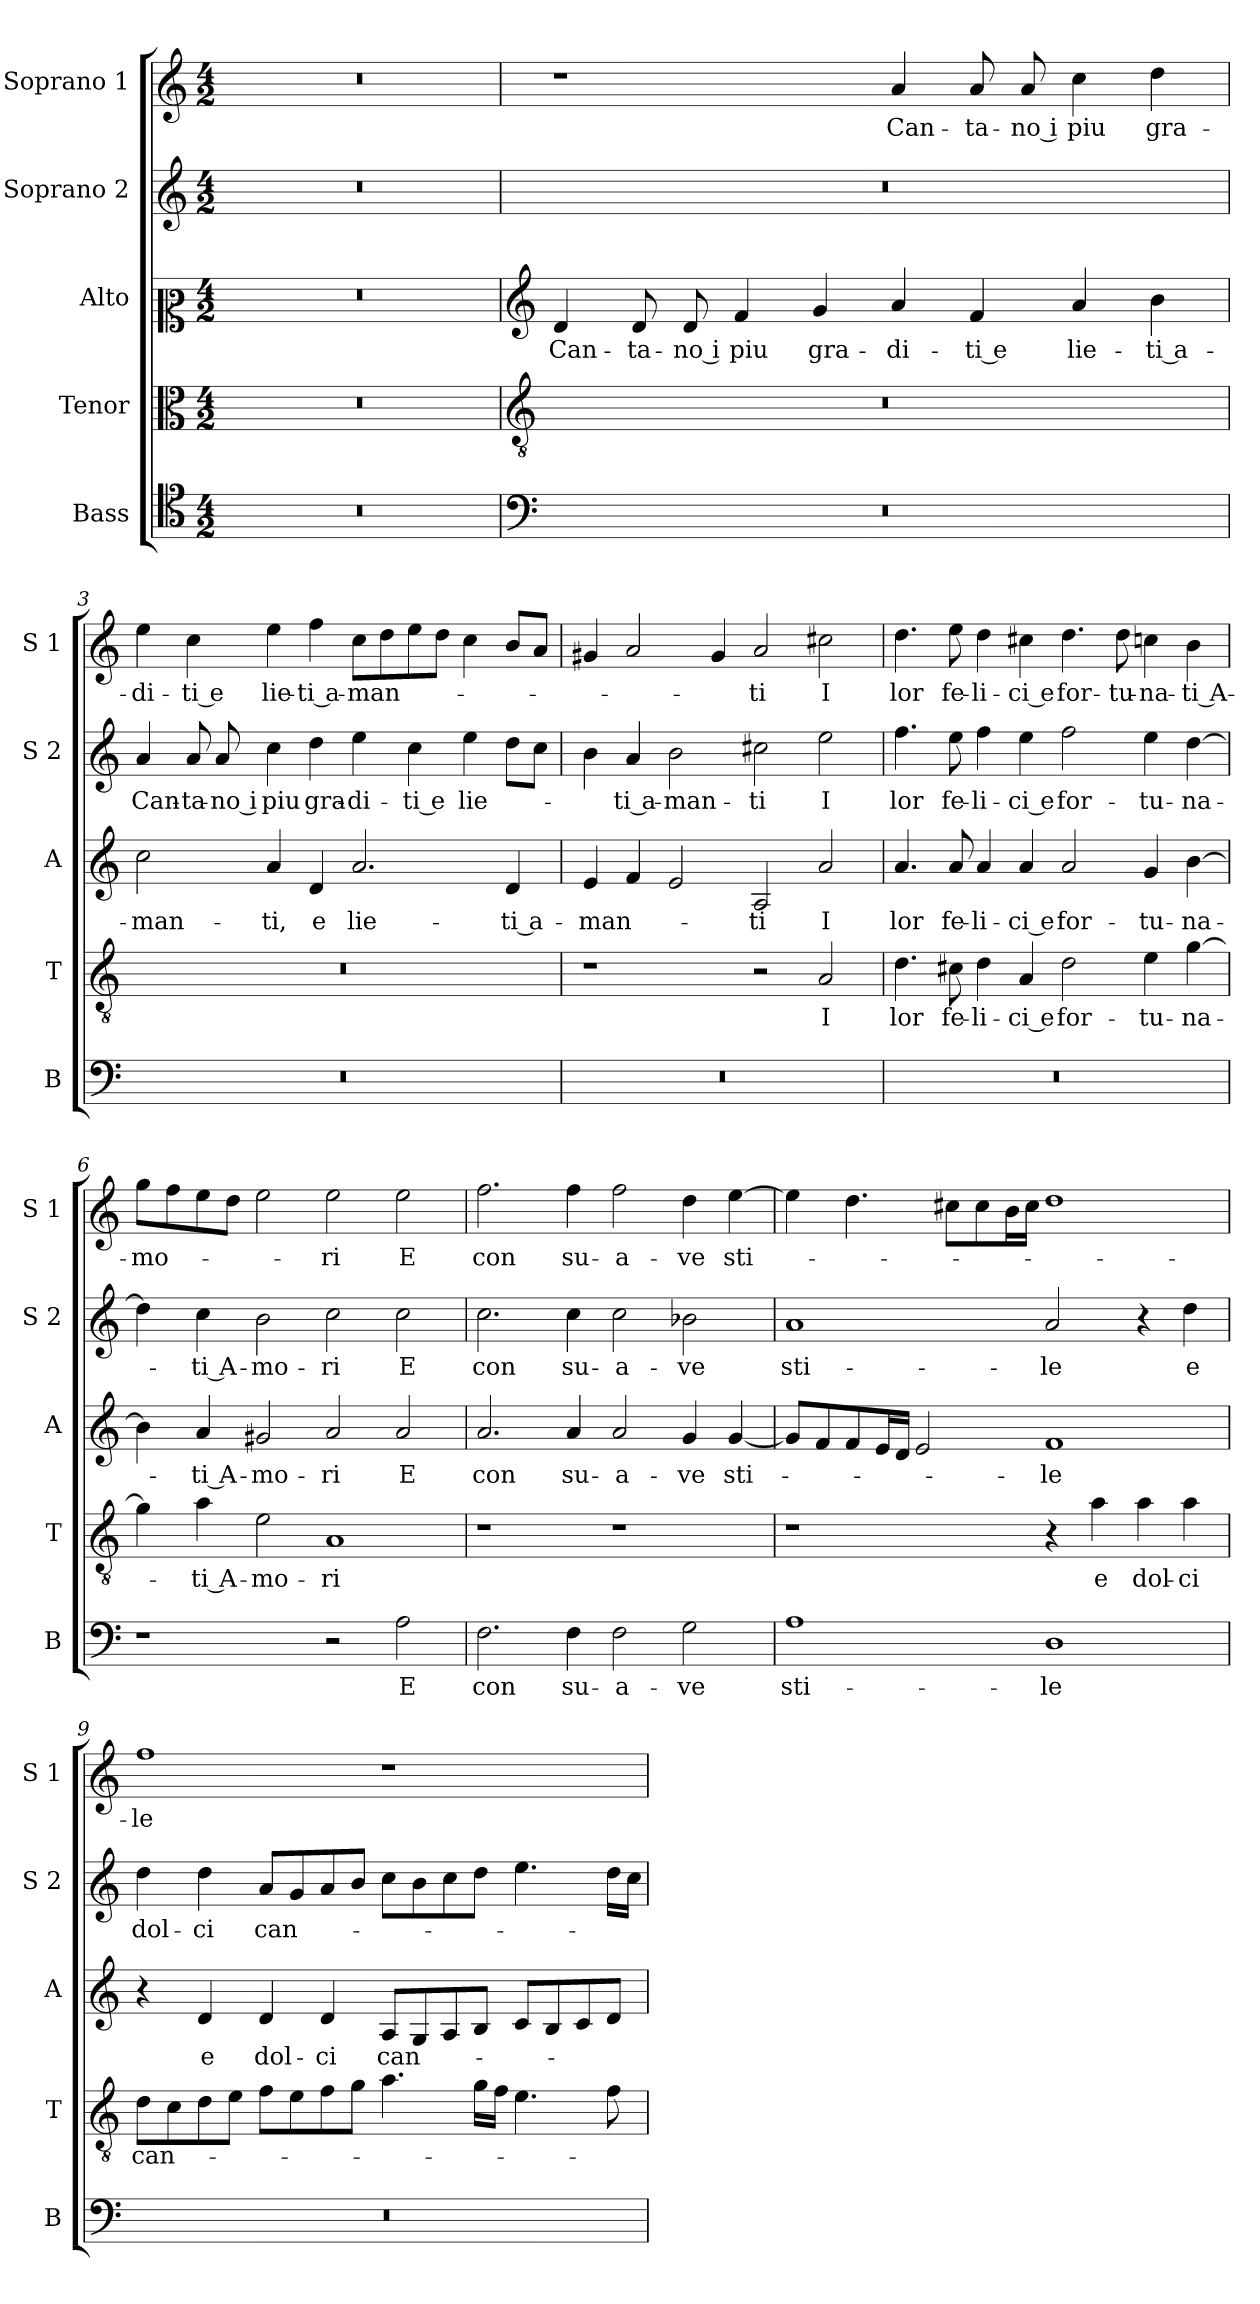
**kern	**text	**kern	**text	**kern	**text	**kern	**text	**kern	**text
*part5	*part5	*part4	*part4	*part3	*part3	*part2	*part2	*part1	*part1
*staff5	*staff5	*staff4	*staff4	*staff3	*staff3	*staff2	*staff2	*staff1	*staff1
*I"Bass	*	*I"Tenor	*	*I"Alto	*	*I"Soprano 2	*	*I"Soprano 1	*
*I'B	*	*I'T	*	*I'A	*	*I'S 2	*	*I'S 1	*
*clefC4	*	*clefC3	*	*clefC2	*	*clefG2	*	*clefG2	*
*k[]	*	*k[]	*	*k[]	*	*k[]	*	*k[]	*
*C:	*	*C:	*	*C:	*	*C:	*	*C:	*
*M4/2	*	*M4/2	*	*M4/2	*	*M4/2	*	*M4/2	*
=1	=1	=1	=1	=1	=1	=1	=1	=1	=1
0r	.	0r	.	0r	.	0r	.	0r	.
=2	=2	=2	=2	=2	=2	=2	=2	=2	=2
*clefF4	*	*clefGv2	*	*clefG2	*	*	*	*	*
!	!	!	!	!	!LO:LY:b	!	!	!	!
0r	.	0r	.	4d/	Can-	0r	.	1r	.
!	!	!	!	!	!LO:LY:b	!	!	!	!
.	.	.	.	8d/	-ta-	.	.	.	.
!	!	!	!	!	!LO:LY:b	!	!	!	!
.	.	.	.	8d/	-no i	.	.	.	.
!	!	!	!	!	!LO:LY:b	!	!	!	!
.	.	.	.	4f/	piu	.	.	.	.
!	!	!	!	!	!LO:LY:b	!	!	!	!
.	.	.	.	4g/	gra-	.	.	.	.
!	!	!	!	!	!LO:LY:b	!	!	!	!LO:LY:b
.	.	.	.	4a/	-di-	.	.	4a/	Can-
!	!	!	!	!	!LO:LY:b	!	!	!	!LO:LY:b
.	.	.	.	4f/	-ti e	.	.	8a/	-ta-
!	!	!	!	!	!	!	!	!	!LO:LY:b
.	.	.	.	.	.	.	.	8a/	-no i
!	!	!	!	!	!LO:LY:b	!	!	!	!LO:LY:b
.	.	.	.	4a/	lie-	.	.	4cc\	piu
!	!	!	!	!	!LO:LY:b	!	!	!	!LO:LY:b
.	.	.	.	4b\	-ti a-	.	.	4dd\	gra-
=3	=3	=3	=3	=3	=3	=3	=3	=3	=3
!	!	!	!	!	!LO:LY:b	!	!LO:LY:b	!	!LO:LY:b
0r	.	0r	.	2cc\	-man-	4a/	Can-	4ee\	-di-
!	!	!	!	!	!	!	!LO:LY:b	!	!LO:LY:b
.	.	.	.	.	.	8a/	-ta-	4cc\	-ti e
!	!	!	!	!	!	!	!LO:LY:b	!	!
.	.	.	.	.	.	8a/	-no i	.	.
!	!	!	!	!	!LO:LY:b	!	!LO:LY:b	!	!LO:LY:b
.	.	.	.	4a/	-ti,	4cc\	piu	4ee\	lie-
!	!	!	!	!	!LO:LY:b	!	!LO:LY:b	!	!LO:LY:b
.	.	.	.	4d/	e	4dd\	gra-	4ff\	-ti a-
!	!	!	!	!	!LO:LY:b	!	!LO:LY:b	!	!LO:LY:b
.	.	.	.	2.a/	lie-	4ee\	-di-	8cc\L	-man-
.	.	.	.	.	.	.	.	8dd\	.
!	!	!	!	!	!	!	!LO:LY:b	!	!
.	.	.	.	.	.	4cc\	-ti e	8ee\	.
.	.	.	.	.	.	.	.	8dd\J	.
!	!	!	!	!	!	!	!LO:LY:b	!	!
.	.	.	.	.	.	4ee\	lie-	4cc\	.
!	!	!	!	!	!LO:LY:b	!	!	!	!
.	.	.	.	4d/	-ti a-	8dd\L	.	8b/L	.
.	.	.	.	.	.	8cc\J	.	8a/J	.
!!LO:LB:g=z
=4	=4	=4	=4	=4	=4	=4	=4	=4	=4
!	!	!	!	!	!LO:LY:b	!	!	!	!
0r	.	1r	.	4e/	-man-	4b\	.	4g#X/	.
!	!	!	!	!	!	!	!LO:LY:b	!	!
.	.	.	.	4f/	.	4a/	-ti a-	2a/	.
!	!	!	!	!	!	!	!LO:LY:b	!	!
.	.	.	.	2e/	.	2b\	-man-	.	.
.	.	.	.	.	.	.	.	4g#/	.
!	!	!	!	!	!LO:LY:b	!	!LO:LY:b	!	!LO:LY:b
.	.	2r	.	2A/	-ti	2cc#X\	-ti	2a/	-ti
!	!	!	!LO:LY:b	!	!LO:LY:b	!	!LO:LY:b	!	!LO:LY:b
.	.	2A/	I	2a/	I	2ee\	I	2cc#X\	I
=5	=5	=5	=5	=5	=5	=5	=5	=5	=5
!	!	!	!LO:LY:b	!	!LO:LY:b	!	!LO:LY:b	!	!LO:LY:b
0r	.	4.d\	lor	4.a/	lor	4.ff\	lor	4.dd\	lor
!	!	!	!LO:LY:b	!	!LO:LY:b	!	!LO:LY:b	!	!LO:LY:b
.	.	8c#X\	fe-	8a/	fe-	8ee\	fe-	8ee\	fe-
!	!	!	!LO:LY:b	!	!LO:LY:b	!	!LO:LY:b	!	!LO:LY:b
.	.	4d\	-li-	4a/	-li-	4ff\	-li-	4dd\	-li-
!	!	!	!LO:LY:b	!	!LO:LY:b	!	!LO:LY:b	!	!LO:LY:b
.	.	4A/	-ci e	4a/	-ci e	4ee\	-ci e	4cc#X\	-ci e
!	!	!	!LO:LY:b	!	!LO:LY:b	!	!LO:LY:b	!	!LO:LY:b
.	.	2d\	for-	2a/	for-	2ff\	for-	4.dd\	for-
!	!	!	!	!	!	!	!	!	!LO:LY:b
.	.	.	.	.	.	.	.	8dd\	-tu-
!	!	!	!LO:LY:b	!	!LO:LY:b	!	!LO:LY:b	!	!LO:LY:b
.	.	4e\	-tu-	4g/	-tu-	4ee\	-tu-	4ccn\	-na-
!	!	!	!LO:LY:b	!	!LO:LY:b	!	!LO:LY:b	!	!LO:LY:b
.	.	[4g\	-na-	[4b\	-na-	[4dd\	-na-	4b\	-ti A-
=6	=6	=6	=6	=6	=6	=6	=6	=6	=6
!	!	!	!	!	!	!	!	!	!LO:LY:b
1r	.	4g\]	.	4b\]	.	4dd\]	.	8gg\L	-mo-
.	.	.	.	.	.	.	.	8ff\	.
!	!	!	!LO:LY:b	!	!LO:LY:b	!	!LO:LY:b	!	!
.	.	4a\	-ti A-	4a/	-ti A-	4cc\	-ti A-	8ee\	.
.	.	.	.	.	.	.	.	8dd\J	.
!	!	!	!LO:LY:b	!	!LO:LY:b	!	!LO:LY:b	!	!
.	.	2e\	-mo-	2g#X/	-mo-	2b\	-mo-	2ee\	.
!	!	!	!LO:LY:b	!	!LO:LY:b	!	!LO:LY:b	!	!LO:LY:b
2r	.	1A	-ri	2a/	-ri	2cc\	-ri	2ee\	-ri
!	!LO:LY:b	!	!	!	!LO:LY:b	!	!LO:LY:b	!	!LO:LY:b
2A\	E	.	.	2a/	E	2cc\	E	2ee\	E
=7	=7	=7	=7	=7	=7	=7	=7	=7	=7
!	!LO:LY:b	!	!	!	!LO:LY:b	!	!LO:LY:b	!	!LO:LY:b
2.F\	con	1r	.	2.a/	con	2.cc\	con	2.ff\	con
!	!LO:LY:b	!	!	!	!LO:LY:b	!	!LO:LY:b	!	!LO:LY:b
4F\	su-	.	.	4a/	su-	4cc\	su-	4ff\	su-
!	!LO:LY:b	!	!	!	!LO:LY:b	!	!LO:LY:b	!	!LO:LY:b
2F\	-a-	1r	.	2a/	-a-	2cc\	-a-	2ff\	-a-
!	!LO:LY:b	!	!	!	!LO:LY:b	!	!LO:LY:b	!	!LO:LY:b
2G\	-ve	.	.	4g/	-ve	2b-X\	-ve	4dd\	-ve
!	!	!	!	!	!LO:LY:b	!	!	!	!LO:LY:b
.	.	.	.	[4g/	sti-	.	.	[4ee\	sti-
!!LO:PB:g=z
=8	=8	=8	=8	=8	=8	=8	=8	=8	=8
!	!LO:LY:b	!	!	!	!	!	!LO:LY:b	!	!
1A	sti-	1r	.	8g/L]	.	1a	sti-	4ee\]	.
.	.	.	.	8f/	.	.	.	.	.
.	.	.	.	8f/	.	.	.	4.dd\	.
.	.	.	.	16e/L	.	.	.	.	.
.	.	.	.	16d/JJ	.	.	.	.	.
.	.	.	.	2e/	.	.	.	.	.
.	.	.	.	.	.	.	.	8cc#X\L	.
.	.	.	.	.	.	.	.	8cc#\	.
.	.	.	.	.	.	.	.	16b\L	.
.	.	.	.	.	.	.	.	16cc#\JJ	.
!	!LO:LY:b	!	!	!	!LO:LY:b	!	!LO:LY:b	!	!
1D	-le	4r	.	1f	-le	2a/	-le	1dd	.
!	!	!	!LO:LY:b	!	!	!	!	!	!
.	.	4a\	e	.	.	.	.	.	.
!	!	!	!LO:LY:b	!	!	!	!	!	!
.	.	4a\	dol-	.	.	4r	.	.	.
!	!	!	!LO:LY:b	!	!	!	!LO:LY:b	!	!
.	.	4a\	-ci	.	.	4dd\	e	.	.
=9	=9	=9	=9	=9	=9	=9	=9	=9	=9
!	!	!	!LO:LY:b	!	!	!	!LO:LY:b	!	!LO:LY:b
0r	.	8d\L	can-	4r	.	4dd\	dol-	1ff	-le
.	.	8c\	.	.	.	.	.	.	.
!	!	!	!	!	!LO:LY:b	!	!LO:LY:b	!	!
.	.	8d\	.	4d/	e	4dd\	-ci	.	.
.	.	8e\J	.	.	.	.	.	.	.
!	!	!	!	!	!LO:LY:b	!	!LO:LY:b	!	!
.	.	8f\L	.	4d/	dol-	8a/L	can-	.	.
.	.	8e\	.	.	.	8g/	.	.	.
!	!	!	!	!	!LO:LY:b	!	!	!	!
.	.	8f\	.	4d/	-ci	8a/	.	.	.
.	.	8g\J	.	.	.	8b/J	.	.	.
!	!	!	!	!	!LO:LY:b	!	!	!	!
.	.	4.a\	.	8A/L	can-	8cc\L	.	1r	.
.	.	.	.	8G/	.	8b\	.	.	.
.	.	.	.	8A/	.	8cc\	.	.	.
.	.	16g\LL	.	8B/J	.	8dd\J	.	.	.
.	.	16f\JJ	.	.	.	.	.	.	.
.	.	4.e\	.	8c/L	.	4.ee\	.	.	.
.	.	.	.	8B/	.	.	.	.	.
.	.	.	.	8c/	.	.	.	.	.
.	.	8f\	.	8d/J	.	16dd\LL	.	.	.
.	.	.	.	.	.	16cc\JJ	.	.	.
=	=	=	=	=	=	=	=	=	=
*-	*-	*-	*-	*-	*-	*-	*-	*-	*-
